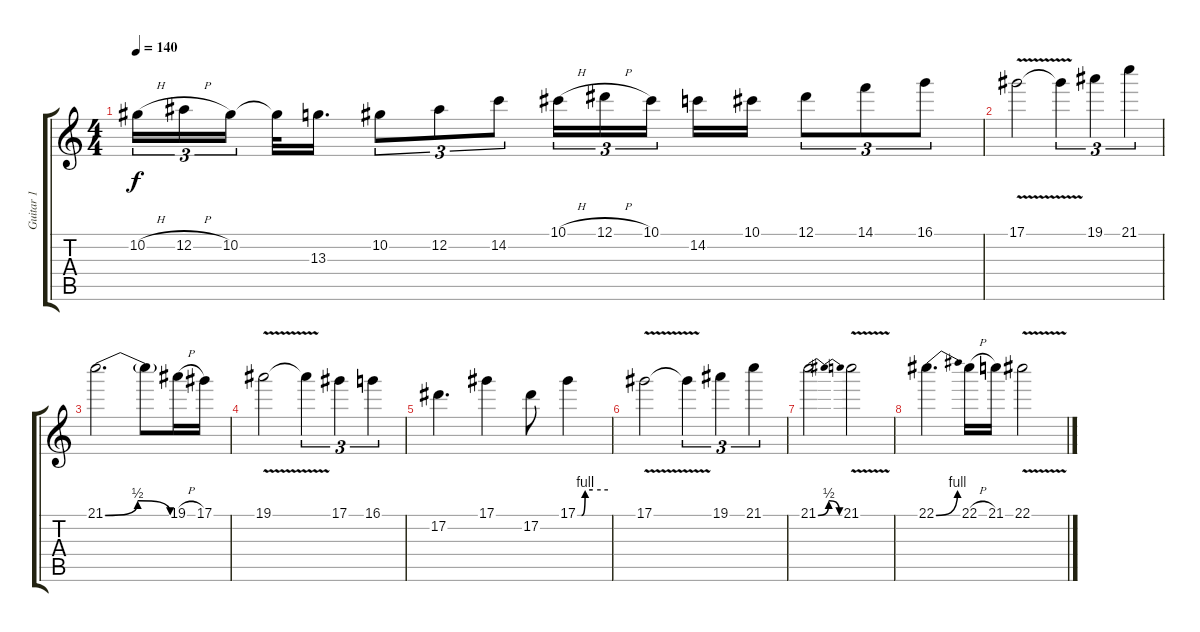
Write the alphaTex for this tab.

\track ("Guitar 1" "Guitar 1") {instrument distortionguitar}
\staff {score tabs}
\tuning (Eb4 Bb3 Gb3 Db3 Ab2 Eb2) {hide}
\ts (4 4)
\tempo 140
\clef g2
\ks c
10.2{h}.16{tu (3 2) dy f} 12.2{h}.16{tu (3 2)} 10.2.16{tu (3 2) beam splitsecondary} 10.2{t}.32 13.3.16{d} 10.2.8{tu (3 2)} 12.2.8{tu (3 2)} 14.2.8{tu (3 2)} 10.1{h}.16{tu (3 2)} 12.1{h}.16{tu (3 2)} 10.1.16{tu (3 2) beam splitsecondary} 14.2.16 10.1.16 12.1.8{tu (3 2)} 14.1.8{tu (3 2)} 16.1.8{tu (3 2)} |
17.1{v}.2 17.1{t}.4{tu (3 2)} 19.1.4{tu (3 2)} 21.1.4{tu (3 2)} |
21.1{be (bendrelease 0 0 15 2 50 2 60 0)}.2{d} 21.1{t}.8 19.1{h}.16 17.1.16 |
19.1{v}.2 19.1{t}.4{tu (3 2)} 17.1.4{tu (3 2)} 16.1.4{tu (3 2)} |
17.2.4{d} 17.1.4 17.2.8 17.1{be (custom 0 0 8 0 15 4 30 4 60 4)}.4 |
17.1{v}.2 17.1{t}.4{tu (3 2)} 19.1.4{tu (3 2)} 21.1.4{tu (3 2)} |
21.1{be (bendrelease 0 0 15 2 50 2 60 0)}.2 21.1{v}.2 |
22.1{be (bend 0 0 60 4)}.4{d} 22.1{h}.16 21.1.16 22.1{v}.2
